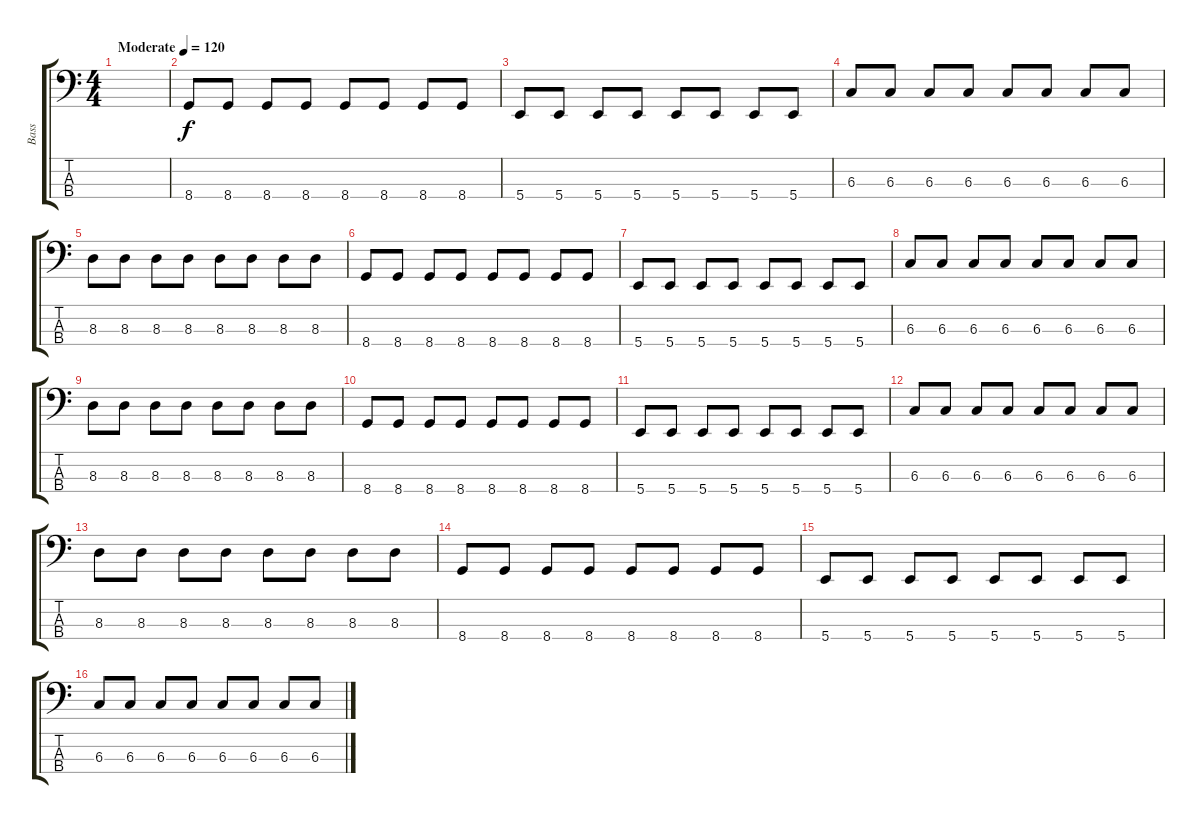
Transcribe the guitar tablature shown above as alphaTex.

\track ("Bass" "Bass") {instrument electricbasspick}
\staff {score tabs}
\tuning (E2 B1 Gb1 B0) {hide}
\ts (4 4)
\tempo (120 "Moderate")
\clef f4
\ks c
|
8.4.8 8.4.8 8.4.8 8.4.8 8.4.8 8.4.8 8.4.8 8.4.8 |
5.4.8 5.4.8 5.4.8 5.4.8 5.4.8 5.4.8 5.4.8 5.4.8 |
6.3.8 6.3.8 6.3.8 6.3.8 6.3.8 6.3.8 6.3.8 6.3.8 |
8.3.8 8.3.8 8.3.8 8.3.8 8.3.8 8.3.8 8.3.8 8.3.8 |
8.4.8 8.4.8 8.4.8 8.4.8 8.4.8 8.4.8 8.4.8 8.4.8 |
5.4.8 5.4.8 5.4.8 5.4.8 5.4.8 5.4.8 5.4.8 5.4.8 |
6.3.8 6.3.8 6.3.8 6.3.8 6.3.8 6.3.8 6.3.8 6.3.8 |
8.3.8 8.3.8 8.3.8 8.3.8 8.3.8 8.3.8 8.3.8 8.3.8 |
8.4.8 8.4.8 8.4.8 8.4.8 8.4.8 8.4.8 8.4.8 8.4.8 |
5.4.8 5.4.8 5.4.8 5.4.8 5.4.8 5.4.8 5.4.8 5.4.8 |
6.3.8 6.3.8 6.3.8 6.3.8 6.3.8 6.3.8 6.3.8 6.3.8 |
8.3.8 8.3.8 8.3.8 8.3.8 8.3.8 8.3.8 8.3.8 8.3.8 |
8.4.8 8.4.8 8.4.8 8.4.8 8.4.8 8.4.8 8.4.8 8.4.8 |
5.4.8 5.4.8 5.4.8 5.4.8 5.4.8 5.4.8 5.4.8 5.4.8 |
6.3.8 6.3.8 6.3.8 6.3.8 6.3.8 6.3.8 6.3.8 6.3.8
